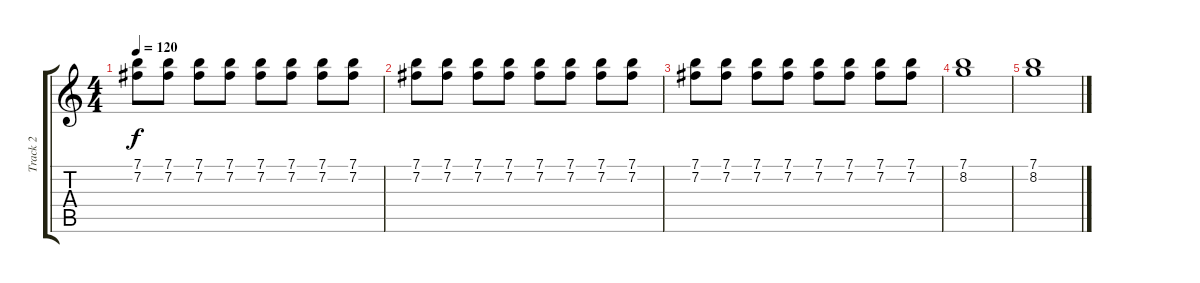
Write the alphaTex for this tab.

\track ("Track 2" "Track 2") {instrument acousticguitarsteel}
\staff {score tabs}
\tuning (E4 B3 G3 D3 A2 E2) {hide}
\ts (4 4)
\tempo 120
\clef g2
\ks c
(7.1 7.2).8{dy f} (7.1 7.2).8 (7.1 7.2).8 (7.1 7.2).8 (7.1 7.2).8 (7.1 7.2).8 (7.1 7.2).8 (7.1 7.2).8 |
(7.1 7.2).8 (7.1 7.2).8 (7.1 7.2).8 (7.1 7.2).8 (7.1 7.2).8 (7.1 7.2).8 (7.1 7.2).8 (7.1 7.2).8 |
(7.1 7.2).8 (7.1 7.2).8 (7.1 7.2).8 (7.1 7.2).8 (7.1 7.2).8 (7.1 7.2).8 (7.1 7.2).8 (7.1 7.2).8 |
(7.1 8.2).1 |
(7.1 8.2).1
